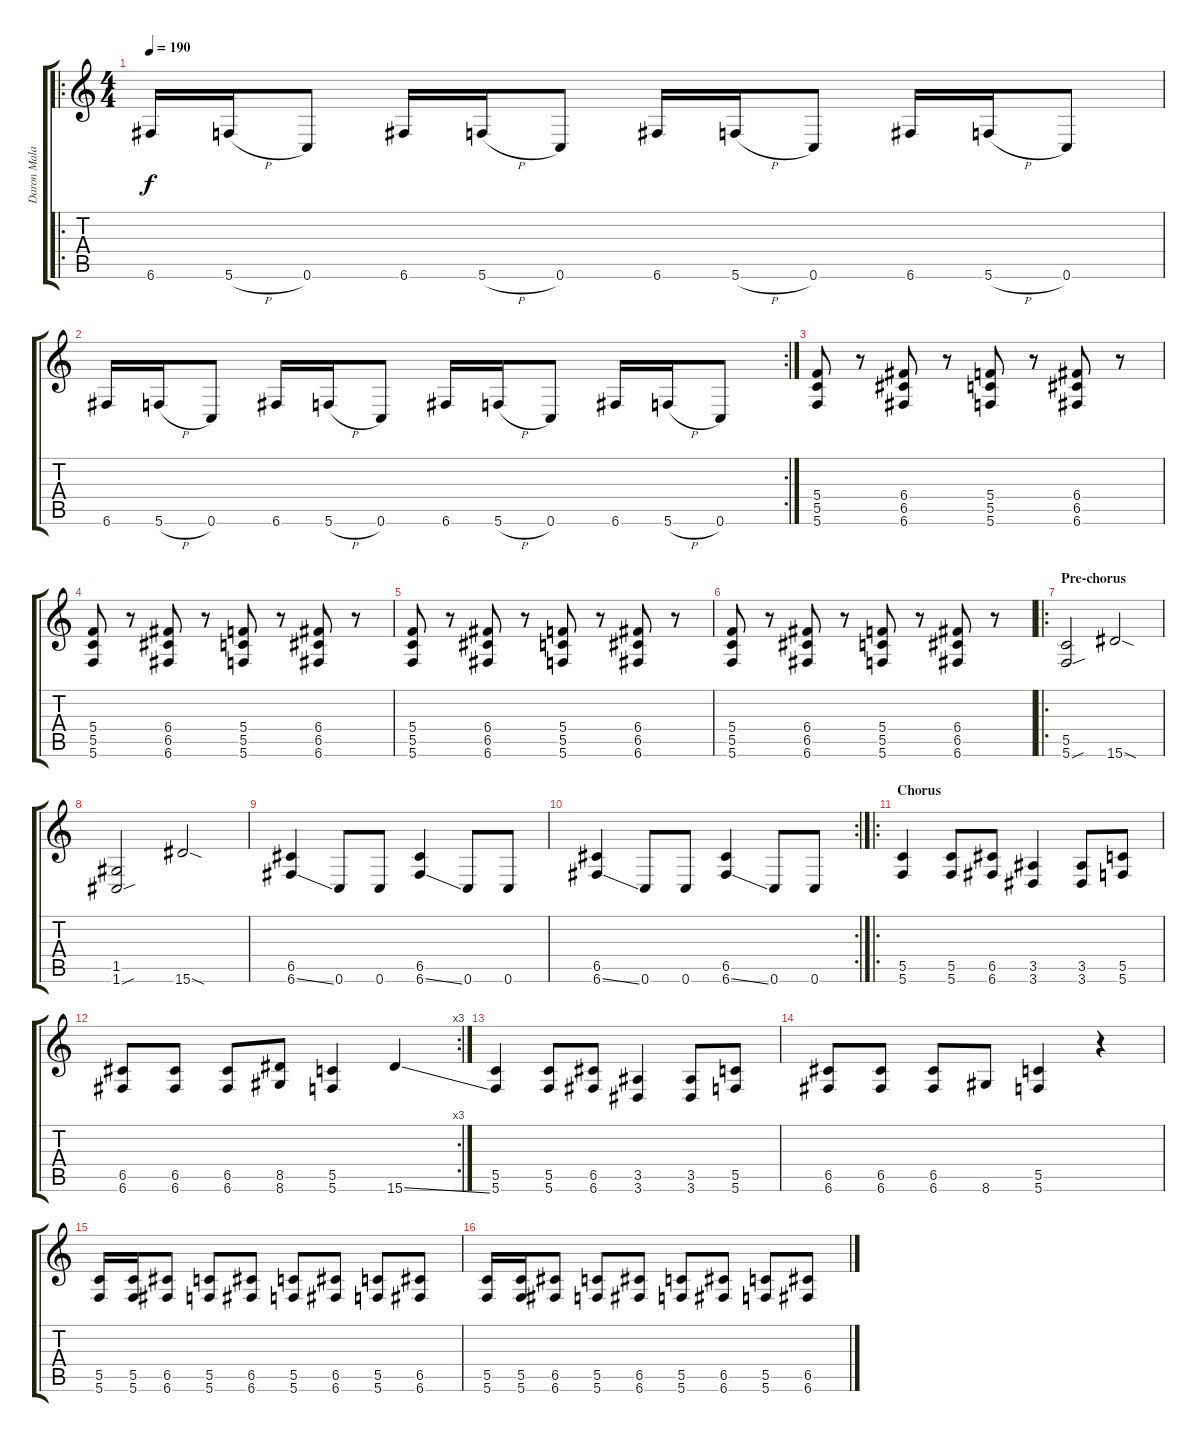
\track ("Daron Malakian" "Daron Mala") {instrument distortionguitar}
\staff {score tabs}
\tuning (D4 A3 F3 C3 G2 C2) {hide}
\ro
\ts (4 4)
\tempo 190
\clef g2
\ks c
6.6.16{dy f} 5.6{h}.16 0.6.8 6.6.16 5.6{h}.16 0.6.8 6.6.16 5.6{h}.16 0.6.8 6.6.16 5.6{h}.16 0.6.8 |
\rc 2
6.6.16 5.6{h}.16 0.6.8 6.6.16 5.6{h}.16 0.6.8 6.6.16 5.6{h}.16 0.6.8 6.6.16 5.6{h}.16 0.6.8 |
(5.4 5.5 5.6).8 r.8 (6.4 6.5 6.6).8 r.8 (5.4 5.5 5.6).8 r.8 (6.4 6.5 6.6).8 r.8 |
(5.4 5.5 5.6).8 r.8 (6.4 6.5 6.6).8 r.8 (5.4 5.5 5.6).8 r.8 (6.4 6.5 6.6).8 r.8 |
(5.4 5.5 5.6).8 r.8 (6.4 6.5 6.6).8 r.8 (5.4 5.5 5.6).8 r.8 (6.4 6.5 6.6).8 r.8 |
(5.4 5.5 5.6).8 r.8 (6.4 6.5 6.6).8 r.8 (5.4 5.5 5.6).8 r.8 (6.4 6.5 6.6).8 r.8 |
\ro
\section ("" "Pre-chorus")
(5.5 5.6{sou}).2 15.6{sod}.2 |
(1.5 1.6{sou}).2 15.6{sod}.2 |
(6.5 6.6{ss}).4 0.6.8 0.6.8 (6.5 6.6{ss}).4 0.6.8 0.6.8 |
\rc 2
(6.5 6.6{ss}).4 0.6.8 0.6.8 (6.5 6.6{ss}).4 0.6.8 0.6.8 |
\ro
\section ("" "Chorus")
(5.5 5.6).4 (5.5 5.6).8 (6.5 6.6).8 (3.5 3.6).4 (3.5 3.6).8 (5.5 5.6).8 |
\rc 3
(6.5 6.6).8 (6.5 6.6).8 (6.5 6.6).8 (8.5 8.6).8 (5.5 5.6).4 15.6{ss}.4 |
(5.5 5.6).4 (5.5 5.6).8 (6.5 6.6).8 (3.5 3.6).4 (3.5 3.6).8 (5.5 5.6).8 |
(6.5 6.6).8 (6.5 6.6).8 (6.5 6.6).8 8.6.8 (5.5 5.6).4 r.4 |
(5.5 5.6).16 (5.5 5.6).16 (6.5 6.6).8 (5.5 5.6).8 (6.5 6.6).8 (5.5 5.6).8 (6.5 6.6).8 (5.5 5.6).8 (6.5 6.6).8 |
(5.5 5.6).16 (5.5 5.6).16 (6.5 6.6).8 (5.5 5.6).8 (6.5 6.6).8 (5.5 5.6).8 (6.5 6.6).8 (5.5 5.6).8 (6.5 6.6).8
